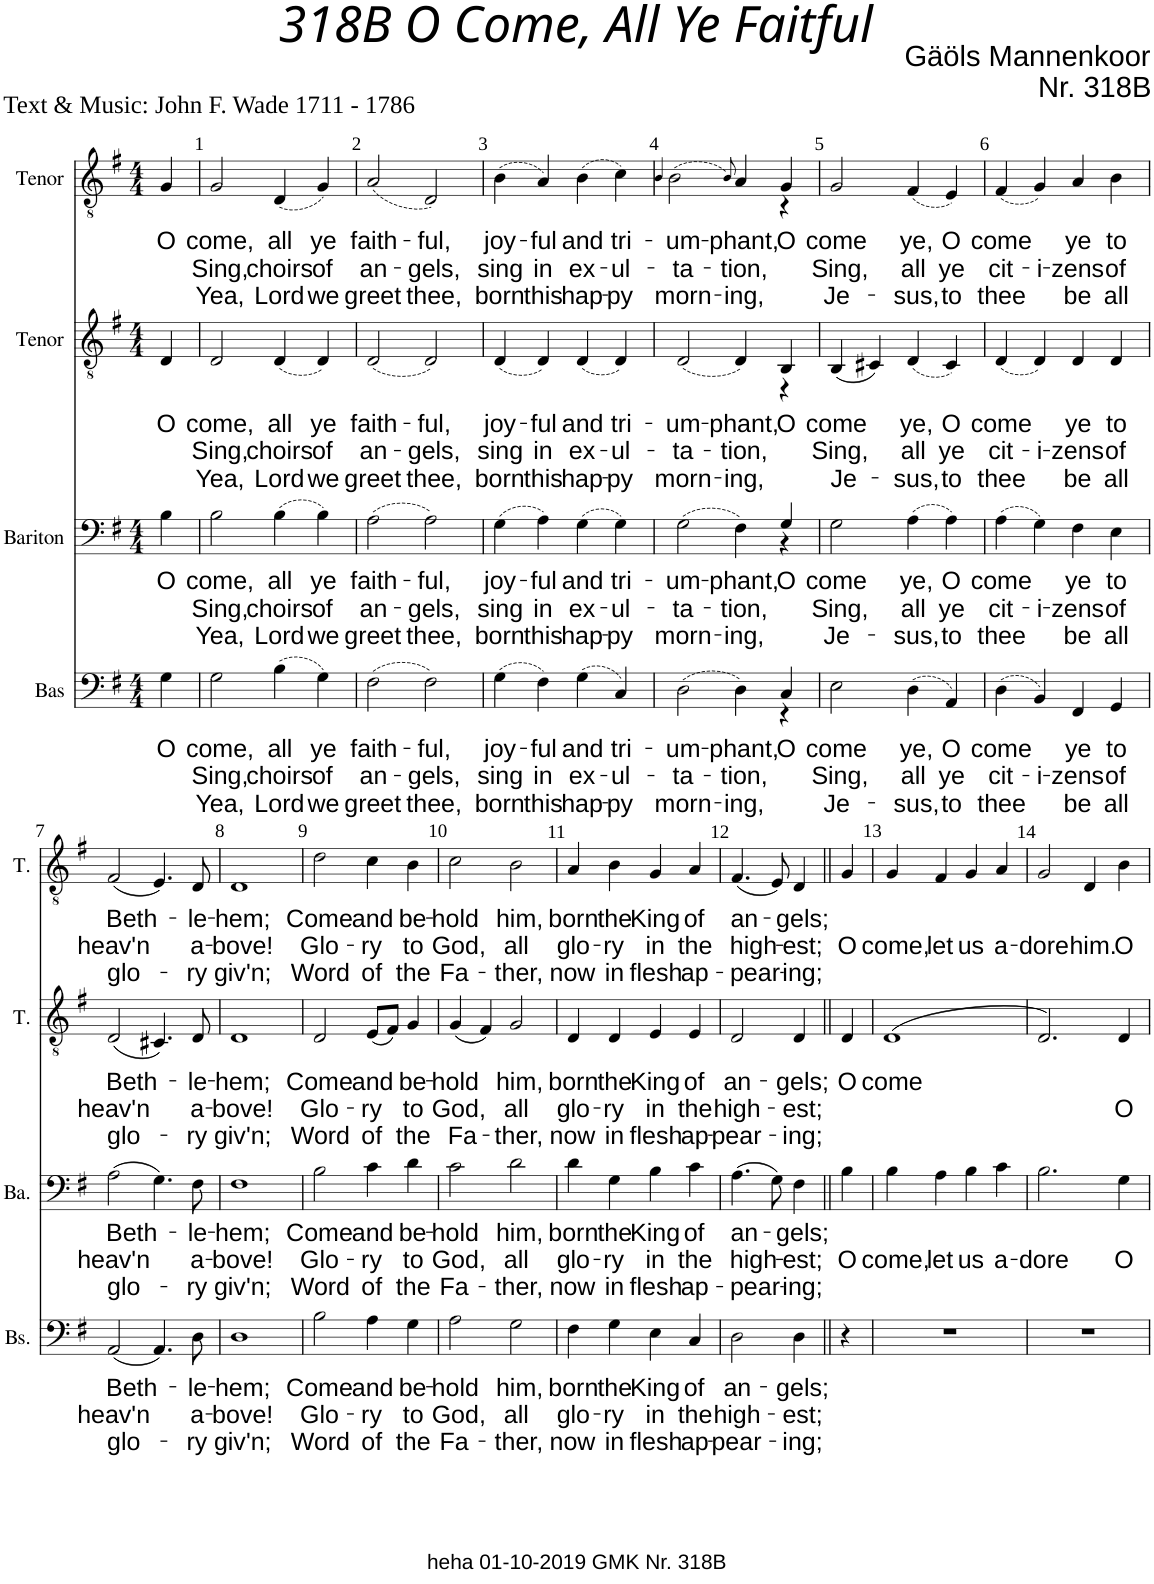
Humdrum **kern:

**kern	**text	**text	**text	**kern	**text	**text	**text	**kern	**text	**text	**text	**kern	**text	**text	**text
*part4	*part4	*part4	*part4	*part3	*part3	*part3	*part3	*part2	*part2	*part2	*part2	*part1	*part1	*part1	*part1
*staff4	*staff4	*staff4	*staff4	*staff3	*staff3	*staff3	*staff3	*staff2	*staff2	*staff2	*staff2	*staff1	*staff1	*staff1	*staff1
*I"Bas	*	*	*	*I"Bariton	*	*	*	*I"Tenor	*	*	*	*I"Tenor	*	*	*
*I'Bs.	*	*	*	*I'Ba.	*	*	*	*I'T.	*	*	*	*I'T.	*	*	*
*clefF4	*	*	*	*clefF4	*	*	*	*clefGv2	*	*	*	*clefGv2	*	*	*
*k[f#]	*	*	*	*k[f#]	*	*	*	*k[f#]	*	*	*	*k[f#]	*	*	*
*M4/4	*	*	*	*M4/4	*	*	*	*M4/4	*	*	*	*M4/4	*	*	*
=	=	=	=	=	=	=	=	=	=	=	=	=	=	=	=
!	!LO:LY:b	!	!	!	!LO:LY:b	!	!	!	!LO:LY:b	!	!	!	!LO:LY:b	!	!
4G\	O	.	.	4B\	O	.	.	4D/	O	.	.	4G/	O	.	.
=1	=1	=1	=1	=1	=1	=1	=1	=1	=1	=1	=1	=1	=1	=1	=1
!	!LO:LY:b	!LO:LY:b	!LO:LY:b	!	!LO:LY:b	!LO:LY:b	!LO:LY:b	!	!LO:LY:b	!LO:LY:b	!LO:LY:b	!	!LO:LY:b	!LO:LY:b	!LO:LY:b
2G\	come,	Sing,	Yea,	2B\	come,	Sing,	Yea,	2D/	come,	Sing,	Yea,	2G/	come,	Sing,	Yea,
!	!LO:LY:b	!LO:LY:b	!LO:LY:b	!	!LO:LY:b	!LO:LY:b	!LO:LY:b	!	!LO:LY:b	!LO:LY:b	!LO:LY:b	!	!LO:LY:b	!LO:LY:b	!LO:LY:b
(4B\	all	choirs	Lord	(4B\	all	choirs	Lord	(4D/	all	choirs	Lord	(4D/	all	choirs	Lord
!	!LO:LY:b	!LO:LY:b	!LO:LY:b	!	!LO:LY:b	!LO:LY:b	!LO:LY:b	!	!LO:LY:b	!LO:LY:b	!LO:LY:b	!	!LO:LY:b	!LO:LY:b	!LO:LY:b
4G\)	ye	of	we	4B\)	ye	of	we	4D/)	ye	of	we	4G/)	ye	of	we
=2	=2	=2	=2	=2	=2	=2	=2	=2	=2	=2	=2	=2	=2	=2	=2
!	!LO:LY:b	!LO:LY:b	!LO:LY:b	!	!LO:LY:b	!LO:LY:b	!LO:LY:b	!	!LO:LY:b	!LO:LY:b	!LO:LY:b	!	!LO:LY:b	!LO:LY:b	!LO:LY:b
(2F#\	faith-	an-	greet	(2A\	faith-	an-	greet	(2D/	faith-	an-	greet	(2A/	faith-	an-	greet
!	!LO:LY:b	!LO:LY:b	!LO:LY:b	!	!LO:LY:b	!LO:LY:b	!LO:LY:b	!	!LO:LY:b	!LO:LY:b	!LO:LY:b	!	!LO:LY:b	!LO:LY:b	!LO:LY:b
2F#\)	-ful,	-gels,	thee,	2A\)	-ful,	-gels,	thee,	2D/)	-ful,	-gels,	thee,	2D/)	-ful,	-gels,	thee,
=3	=3	=3	=3	=3	=3	=3	=3	=3	=3	=3	=3	=3	=3	=3	=3
!	!LO:LY:b	!LO:LY:b	!LO:LY:b	!	!LO:LY:b	!LO:LY:b	!LO:LY:b	!	!LO:LY:b	!LO:LY:b	!LO:LY:b	!	!LO:LY:b	!LO:LY:b	!LO:LY:b
(4G\	joy-	sing	born	(4G\	joy-	sing	born	(4D/	joy-	sing	born	(4B\	joy-	sing	born
!	!LO:LY:b	!LO:LY:b	!LO:LY:b	!	!LO:LY:b	!LO:LY:b	!LO:LY:b	!	!LO:LY:b	!LO:LY:b	!LO:LY:b	!	!LO:LY:b	!LO:LY:b	!LO:LY:b
4F#\)	-ful	in	this	4A\)	-ful	in	this	4D/)	-ful	in	this	4A/)	-ful	in	this
!	!LO:LY:b	!LO:LY:b	!LO:LY:b	!	!LO:LY:b	!LO:LY:b	!LO:LY:b	!	!LO:LY:b	!LO:LY:b	!LO:LY:b	!	!LO:LY:b	!LO:LY:b	!LO:LY:b
(4G\	and	ex-	hap-	(4G\	and	ex-	hap-	(4D/	and	ex-	hap-	(4B\	and	ex-	hap-
!	!LO:LY:b	!LO:LY:b	!LO:LY:b	!	!LO:LY:b	!LO:LY:b	!LO:LY:b	!	!LO:LY:b	!LO:LY:b	!LO:LY:b	!	!LO:LY:b	!LO:LY:b	!LO:LY:b
4C/)	tri-	-ul-	-py	4G\)	tri-	-ul-	-py	4D/)	tri-	-ul-	-py	4c\)	tri-	-ul-	-py
=4	=4	=4	=4	=4	=4	=4	=4	=4	=4	=4	=4	=4	=4	=4	=4
.	.	.	.	.	.	.	.	.	.	.	.	4qB/	.	.	.
!	!LO:LY:b	!LO:LY:b	!LO:LY:b	!	!LO:LY:b	!LO:LY:b	!LO:LY:b	!	!LO:LY:b	!LO:LY:b	!LO:LY:b	!	!LO:LY:b	!LO:LY:b	!LO:LY:b
*^	*	*	*	*^	*	*	*	*^	*	*	*	*^	*	*	*
(2D\	2.ryy	-um-	-ta-	morn-	(2G\	2.ryy	-um-	-ta-	morn-	(2D/	2.ryy	-um-	-ta-	morn-	(2B\	2.ryy	-um-	-ta-	morn-
.	.	.	.	.	.	.	.	.	.	.	.	.	.	.	8qB/)	.	.	.	.
!	!	!LO:LY:b	!LO:LY:b	!LO:LY:b	!	!	!LO:LY:b	!LO:LY:b	!LO:LY:b	!	!	!LO:LY:b	!LO:LY:b	!LO:LY:b	!	!	!LO:LY:b	!LO:LY:b	!LO:LY:b
4D\)	.	-phant,	-tion,	-ing,	4F#\)	.	-phant,	-tion,	-ing,	4D/)	.	-phant,	-tion,	-ing,	4A/	.	-phant,	-tion,	-ing,
!	!	!LO:LY:b	!	!	!	!	!LO:LY:b	!	!	!	!	!LO:LY:b	!	!	!	!	!LO:LY:b	!	!
4C/	4r	O	.	.	4G/	4r	O	.	.	4BB/	4r	O	.	.	4G/	4r	O	.	.
=5	=5	=5	=5	=5	=5	=5	=5	=5	=5	=5	=5	=5	=5	=5	=5	=5	=5	=5	=5
!	!	!LO:LY:b	!LO:LY:b	!LO:LY:b	!	!	!LO:LY:b	!LO:LY:b	!LO:LY:b	!	!	!LO:LY:b	!LO:LY:b	!LO:LY:b	!	!	!LO:LY:b	!LO:LY:b	!LO:LY:b
*v	*v	*	*	*	*	*	*	*	*	*v	*v	*	*	*	*v	*v	*	*	*
*	*	*	*	*v	*v	*	*	*	*	*	*	*	*	*	*	*
2E\	come	Sing,	Je-	2G\	come	Sing,	Je-	(4BB/	come	Sing,	Je-	2G/	come	Sing,	Je-
.	.	.	.	.	.	.	.	4C#X/)	.	.	.	.	.	.	.
!	!LO:LY:b	!LO:LY:b	!LO:LY:b	!	!LO:LY:b	!LO:LY:b	!LO:LY:b	!	!LO:LY:b	!LO:LY:b	!LO:LY:b	!	!LO:LY:b	!LO:LY:b	!LO:LY:b
(4D\	ye,	all	-sus,	(4A\	ye,	all	-sus,	(4D/	ye,	all	-sus,	(4F#/	ye,	all	-sus,
!	!LO:LY:b	!LO:LY:b	!LO:LY:b	!	!LO:LY:b	!LO:LY:b	!LO:LY:b	!	!LO:LY:b	!LO:LY:b	!LO:LY:b	!	!LO:LY:b	!LO:LY:b	!LO:LY:b
4AA/)	O	ye	to	4A\)	O	ye	to	4C#/)	O	ye	to	4E/)	O	ye	to
=6	=6	=6	=6	=6	=6	=6	=6	=6	=6	=6	=6	=6	=6	=6	=6
!	!LO:LY:b	!LO:LY:b	!LO:LY:b	!	!LO:LY:b	!LO:LY:b	!LO:LY:b	!	!LO:LY:b	!LO:LY:b	!LO:LY:b	!	!LO:LY:b	!LO:LY:b	!LO:LY:b
(4D\	come	cit-	thee	(4A\	come	cit-	thee	(4D/	come	cit-	thee	(4F#/	come	cit-	thee
!	!	!LO:LY:b	!	!	!	!LO:LY:b	!	!	!	!LO:LY:b	!	!	!	!LO:LY:b	!
4BB/)	.	-i-	.	4G\)	.	-i-	.	4D/)	.	-i-	.	4G/)	.	-i-	.
!	!LO:LY:b	!LO:LY:b	!LO:LY:b	!	!LO:LY:b	!LO:LY:b	!LO:LY:b	!	!LO:LY:b	!LO:LY:b	!LO:LY:b	!	!LO:LY:b	!LO:LY:b	!LO:LY:b
4FF#/	ye	-zens	be	4F#\	ye	-zens	be	4D/	ye	-zens	be	4A/	ye	-zens	be
!	!LO:LY:b	!LO:LY:b	!LO:LY:b	!	!LO:LY:b	!LO:LY:b	!LO:LY:b	!	!LO:LY:b	!LO:LY:b	!LO:LY:b	!	!LO:LY:b	!LO:LY:b	!LO:LY:b
4GG/	to	of	all	4E\	to	of	all	4D/	to	of	all	4B\	to	of	all
!!LO:LB:g=z
=7	=7	=7	=7	=7	=7	=7	=7	=7	=7	=7	=7	=7	=7	=7	=7
!	!LO:LY:b	!LO:LY:b	!LO:LY:b	!	!LO:LY:b	!LO:LY:b	!LO:LY:b	!	!LO:LY:b	!LO:LY:b	!LO:LY:b	!	!LO:LY:b	!LO:LY:b	!LO:LY:b
(2AA/	Beth-	heav'n	glo-	(2A\	Beth-	heav'n	glo-	(2D/	Beth-	heav'n	glo-	(2F#/	Beth-	heav'n	glo-
4.AA/)	.	.	.	4.G\)	.	.	.	4.C#X/)	.	.	.	4.E/)	.	.	.
!	!LO:LY:b	!LO:LY:b	!LO:LY:b	!	!LO:LY:b	!LO:LY:b	!LO:LY:b	!	!LO:LY:b	!LO:LY:b	!LO:LY:b	!	!LO:LY:b	!LO:LY:b	!LO:LY:b
8D\	-le-	a-	-ry	8F#\	-le-	a-	-ry	8D/	-le-	a-	-ry	8D/	-le-	a-	-ry
=8	=8	=8	=8	=8	=8	=8	=8	=8	=8	=8	=8	=8	=8	=8	=8
!	!LO:LY:b	!LO:LY:b	!LO:LY:b	!	!LO:LY:b	!LO:LY:b	!LO:LY:b	!	!LO:LY:b	!LO:LY:b	!LO:LY:b	!	!LO:LY:b	!LO:LY:b	!LO:LY:b
1D	-hem;	-bove!	giv'n;	1F#	-hem;	-bove!	giv'n;	1D	-hem;	-bove!	giv'n;	1D	-hem;	-bove!	giv'n;
=9	=9	=9	=9	=9	=9	=9	=9	=9	=9	=9	=9	=9	=9	=9	=9
!	!LO:LY:b	!LO:LY:b	!LO:LY:b	!	!LO:LY:b	!LO:LY:b	!LO:LY:b	!	!LO:LY:b	!LO:LY:b	!LO:LY:b	!	!LO:LY:b	!LO:LY:b	!LO:LY:b
2B\	Come	Glo-	Word	2B\	Come	Glo-	Word	2D/	Come	Glo-	Word	2d\	Come	Glo-	Word
!	!LO:LY:b	!LO:LY:b	!LO:LY:b	!	!LO:LY:b	!LO:LY:b	!LO:LY:b	!	!LO:LY:b	!LO:LY:b	!LO:LY:b	!	!LO:LY:b	!LO:LY:b	!LO:LY:b
4A\	and	-ry	of	4c\	and	-ry	of	(8E/L	and	-ry	of	4c\	and	-ry	of
.	.	.	.	.	.	.	.	8F#/J)	.	.	.	.	.	.	.
!	!LO:LY:b	!LO:LY:b	!LO:LY:b	!	!LO:LY:b	!LO:LY:b	!LO:LY:b	!	!LO:LY:b	!LO:LY:b	!LO:LY:b	!	!LO:LY:b	!LO:LY:b	!LO:LY:b
4G\	be-	to	the	4d\	be-	to	the	4G/	be-	to	the	4B\	be-	to	the
=10	=10	=10	=10	=10	=10	=10	=10	=10	=10	=10	=10	=10	=10	=10	=10
!	!LO:LY:b	!LO:LY:b	!LO:LY:b	!	!LO:LY:b	!LO:LY:b	!LO:LY:b	!	!LO:LY:b	!LO:LY:b	!LO:LY:b	!	!LO:LY:b	!LO:LY:b	!LO:LY:b
2A\	-hold	God,	Fa-	2c\	-hold	God,	Fa-	(4G/	-hold	God,	Fa-	2c\	-hold	God,	Fa-
.	.	.	.	.	.	.	.	4F#/)	.	.	.	.	.	.	.
!	!LO:LY:b	!LO:LY:b	!LO:LY:b	!	!LO:LY:b	!LO:LY:b	!LO:LY:b	!	!LO:LY:b	!LO:LY:b	!LO:LY:b	!	!LO:LY:b	!LO:LY:b	!LO:LY:b
2G\	him,	all	-ther,	2d\	him,	all	-ther,	2G/	him,	all	-ther,	2B\	him,	all	-ther,
=11	=11	=11	=11	=11	=11	=11	=11	=11	=11	=11	=11	=11	=11	=11	=11
!	!LO:LY:b	!LO:LY:b	!LO:LY:b	!	!LO:LY:b	!LO:LY:b	!LO:LY:b	!	!LO:LY:b	!LO:LY:b	!LO:LY:b	!	!LO:LY:b	!LO:LY:b	!LO:LY:b
4F#\	born	glo-	now	4d\	born	glo-	now	4D/	born	glo-	now	4A/	born	glo-	now
!	!LO:LY:b	!LO:LY:b	!LO:LY:b	!	!LO:LY:b	!LO:LY:b	!LO:LY:b	!	!LO:LY:b	!LO:LY:b	!LO:LY:b	!	!LO:LY:b	!LO:LY:b	!LO:LY:b
4G\	the	-ry	in	4G\	the	-ry	in	4D/	the	-ry	in	4B\	the	-ry	in
!	!LO:LY:b	!LO:LY:b	!LO:LY:b	!	!LO:LY:b	!LO:LY:b	!LO:LY:b	!	!LO:LY:b	!LO:LY:b	!LO:LY:b	!	!LO:LY:b	!LO:LY:b	!LO:LY:b
4E\	King	in	flesh	4B\	King	in	flesh	4E/	King	in	flesh	4G/	King	in	flesh
!	!LO:LY:b	!LO:LY:b	!LO:LY:b	!	!LO:LY:b	!LO:LY:b	!LO:LY:b	!	!LO:LY:b	!LO:LY:b	!LO:LY:b	!	!LO:LY:b	!LO:LY:b	!LO:LY:b
4C/	of	the	ap-	4c\	of	the	ap-	4E/	of	the	ap-	4A/	of	the	ap-
=12	=12	=12	=12	=12	=12	=12	=12	=12	=12	=12	=12	=12	=12	=12	=12
!	!LO:LY:b	!LO:LY:b	!LO:LY:b	!	!LO:LY:b	!LO:LY:b	!LO:LY:b	!	!LO:LY:b	!LO:LY:b	!LO:LY:b	!	!LO:LY:b	!LO:LY:b	!LO:LY:b
2D\	an-	high-	-pear-	(4.A\	an-	high-	-pear-	2D/	an-	high-	-pear-	(4.F#/	an-	high-	-pear-
.	.	.	.	8G\)	.	.	.	.	.	.	.	8E/)	.	.	.
!	!LO:LY:b	!LO:LY:b	!LO:LY:b	!	!LO:LY:b	!LO:LY:b	!LO:LY:b	!	!LO:LY:b	!LO:LY:b	!LO:LY:b	!	!LO:LY:b	!LO:LY:b	!LO:LY:b
4D\	-gels;	-est;	-ing;	4F#\	-gels;	-est;	-ing;	4D/	-gels;	-est;	-ing;	4D/	-gels;	-est;	-ing;
!	!	!	!	!	!	!LO:LY:b	!	!	!LO:LY:b	!	!	!	!	!LO:LY:b	!
4r	.	.	.	4B\	.	O	.	4D/	O	.	.	4G/	.	O	.
=13	=13	=13	=13	=13	=13	=13	=13	=13	=13	=13	=13	=13	=13	=13	=13
!	!	!	!	!	!	!LO:LY:b	!	!	!LO:LY:b	!	!	!	!	!LO:LY:b	!
1r	.	.	.	4B\	.	come,	.	(>1D	come	.	.	4G/	.	come,	.
!	!	!	!	!	!	!LO:LY:b	!	!	!	!	!	!	!	!LO:LY:b	!
.	.	.	.	4A\	.	let	.	.	.	.	.	4F#/	.	let	.
!	!	!	!	!	!	!LO:LY:b	!	!	!	!	!	!	!	!LO:LY:b	!
.	.	.	.	4B\	.	us	.	.	.	.	.	4G/	.	us	.
!	!	!	!	!	!	!LO:LY:b	!	!	!	!	!	!	!	!LO:LY:b	!
.	.	.	.	4c\	.	a-	.	.	.	.	.	4A/	.	a-	.
=14	=14	=14	=14	=14	=14	=14	=14	=14	=14	=14	=14	=14	=14	=14	=14
!	!	!	!	!	!	!LO:LY:b	!	!	!	!	!	!	!	!LO:LY:b	!
1r	.	.	.	2.B\	.	-dore	.	2.D/)	.	.	.	2G/	.	-dore	.
!	!	!	!	!	!	!	!	!	!	!	!	!	!	!LO:LY:b	!
.	.	.	.	.	.	.	.	.	.	.	.	4D/	.	him.	.
!	!	!	!	!	!	!LO:LY:b	!	!	!	!LO:LY:b	!	!	!	!LO:LY:b	!
.	.	.	.	4G\	.	O	.	4D/	.	O	.	4B\	.	O	.
=	=	=	=	=	=	=	=	=	=	=	=	=	=	=	=
*-	*-	*-	*-	*-	*-	*-	*-	*-	*-	*-	*-	*-	*-	*-	*-
